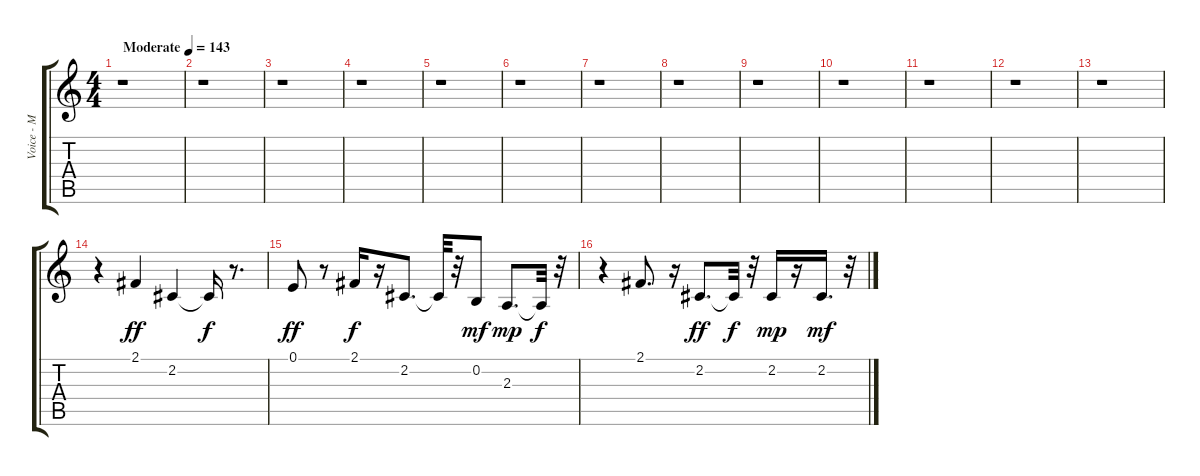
\track ("Voice - M   " "Voice - M ") {instrument choiraahs}
\staff {score tabs}
\tuning (E4 B3 G3 D3 A2 E2) {hide}
\ts (4 4)
\tempo (143 "Moderate")
\clef g2
\ks c
r.1{dy ff instrument choiraahs} |
r.1 |
r.1 |
r.1 |
r.1 |
r.1 |
r.1 |
r.1 |
r.1 |
r.1 |
r.1 |
r.1 |
r.1 |
r.4 2.1.4 2.2.4 2.2{t}.16{dy f} r.8{d} |
0.1.8{dy ff} r.8 2.1.16{dy f} r.16 2.2.8{d} 2.2{t}.32 r.32 0.2.8{dy mf} 2.3.8{d dy mp} 2.3{t}.32{dy f} r.32 |
r.4 2.1.8{d} r.16 2.2.8{d dy ff} 2.2{t}.32{dy f} r.32 2.2.16{dy mp} r.16 2.2.16{d dy mf} r.32
